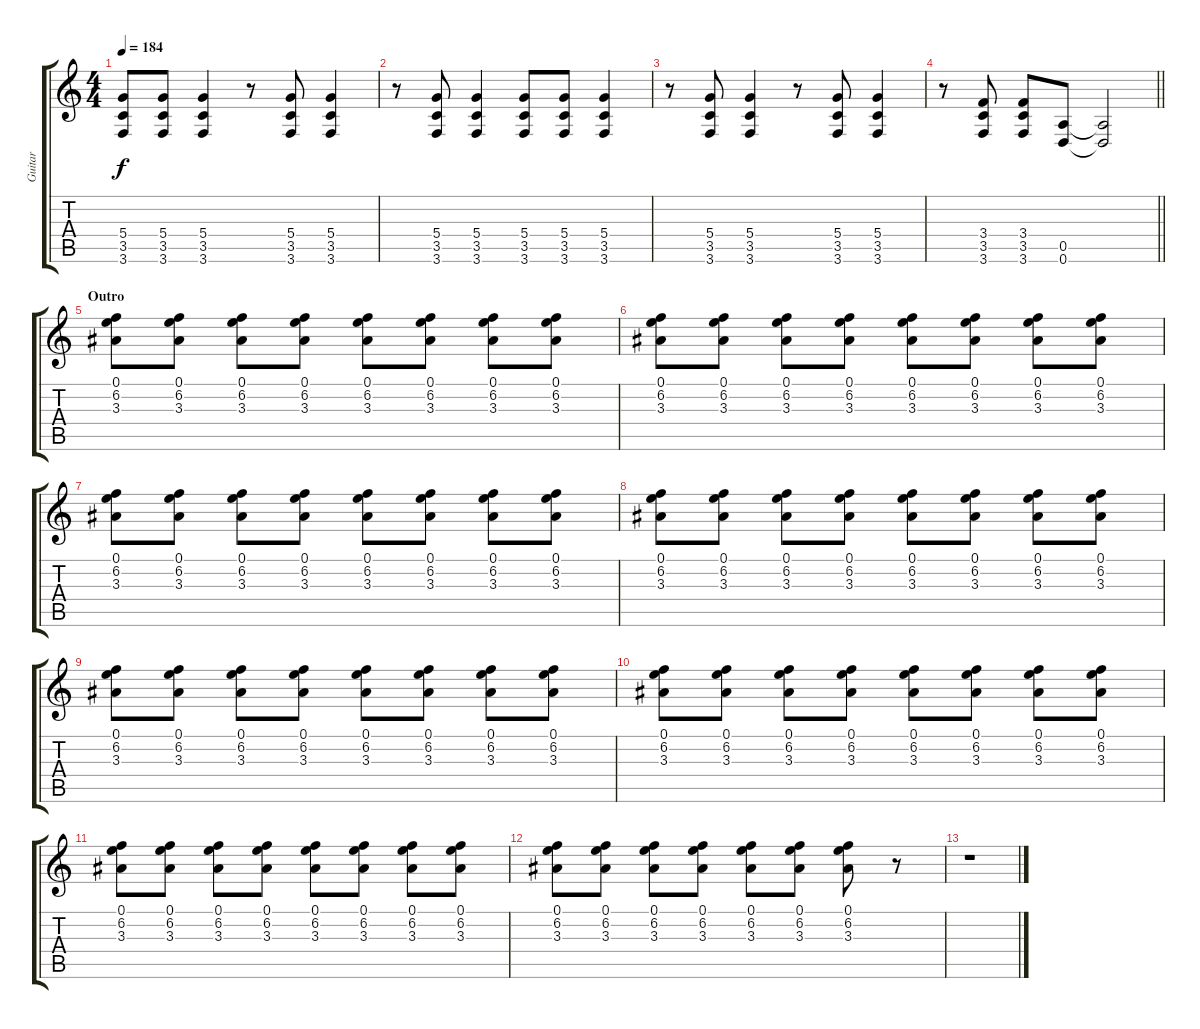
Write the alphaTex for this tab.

\track ("Guitar" "Guitar") {instrument distortionguitar}
\staff {score tabs}
\tuning (E4 B3 G3 D3 A2 D2) {hide}
\ts (4 4)
\tempo 184
\clef g2
\ks c
(5.4 3.5 3.6).8{dy f} (5.4 3.5 3.6).8 (5.4 3.5 3.6).4 r.8 (5.4 3.5 3.6).8 (5.4 3.5 3.6).4 |
r.8 (5.4 3.5 3.6).8 (5.4 3.5 3.6).4 (5.4 3.5 3.6).8 (5.4 3.5 3.6).8 (5.4 3.5 3.6).4 |
r.8 (5.4 3.5 3.6).8 (5.4 3.5 3.6).4 r.8 (5.4 3.5 3.6).8 (5.4 3.5 3.6).4 |
\barLineRight lightlight
r.8 (3.4 3.5 3.6).8 (3.4 3.5 3.6).8 (0.5 0.6).8 (0.5{t} 0.6{t}).2 |
\section ("" "Outro")
(0.1 6.2 3.3).8 (0.1 6.2 3.3).8 (0.1 6.2 3.3).8 (0.1 6.2 3.3).8 (0.1 6.2 3.3).8 (0.1 6.2 3.3).8 (0.1 6.2 3.3).8 (0.1 6.2 3.3).8 |
(0.1 6.2 3.3).8 (0.1 6.2 3.3).8 (0.1 6.2 3.3).8 (0.1 6.2 3.3).8 (0.1 6.2 3.3).8 (0.1 6.2 3.3).8 (0.1 6.2 3.3).8 (0.1 6.2 3.3).8 |
(0.1 6.2 3.3).8 (0.1 6.2 3.3).8 (0.1 6.2 3.3).8 (0.1 6.2 3.3).8 (0.1 6.2 3.3).8 (0.1 6.2 3.3).8 (0.1 6.2 3.3).8 (0.1 6.2 3.3).8 |
(0.1 6.2 3.3).8 (0.1 6.2 3.3).8 (0.1 6.2 3.3).8 (0.1 6.2 3.3).8 (0.1 6.2 3.3).8 (0.1 6.2 3.3).8 (0.1 6.2 3.3).8 (0.1 6.2 3.3).8 |
(0.1 6.2 3.3).8 (0.1 6.2 3.3).8 (0.1 6.2 3.3).8 (0.1 6.2 3.3).8 (0.1 6.2 3.3).8 (0.1 6.2 3.3).8 (0.1 6.2 3.3).8 (0.1 6.2 3.3).8 |
(0.1 6.2 3.3).8 (0.1 6.2 3.3).8 (0.1 6.2 3.3).8 (0.1 6.2 3.3).8 (0.1 6.2 3.3).8 (0.1 6.2 3.3).8 (0.1 6.2 3.3).8 (0.1 6.2 3.3).8 |
(0.1 6.2 3.3).8 (0.1 6.2 3.3).8 (0.1 6.2 3.3).8 (0.1 6.2 3.3).8 (0.1 6.2 3.3).8 (0.1 6.2 3.3).8 (0.1 6.2 3.3).8 (0.1 6.2 3.3).8 |
(0.1 6.2 3.3).8 (0.1 6.2 3.3).8 (0.1 6.2 3.3).8 (0.1 6.2 3.3).8 (0.1 6.2 3.3).8 (0.1 6.2 3.3).8 (0.1 6.2 3.3).8 r.8 |
r.1
